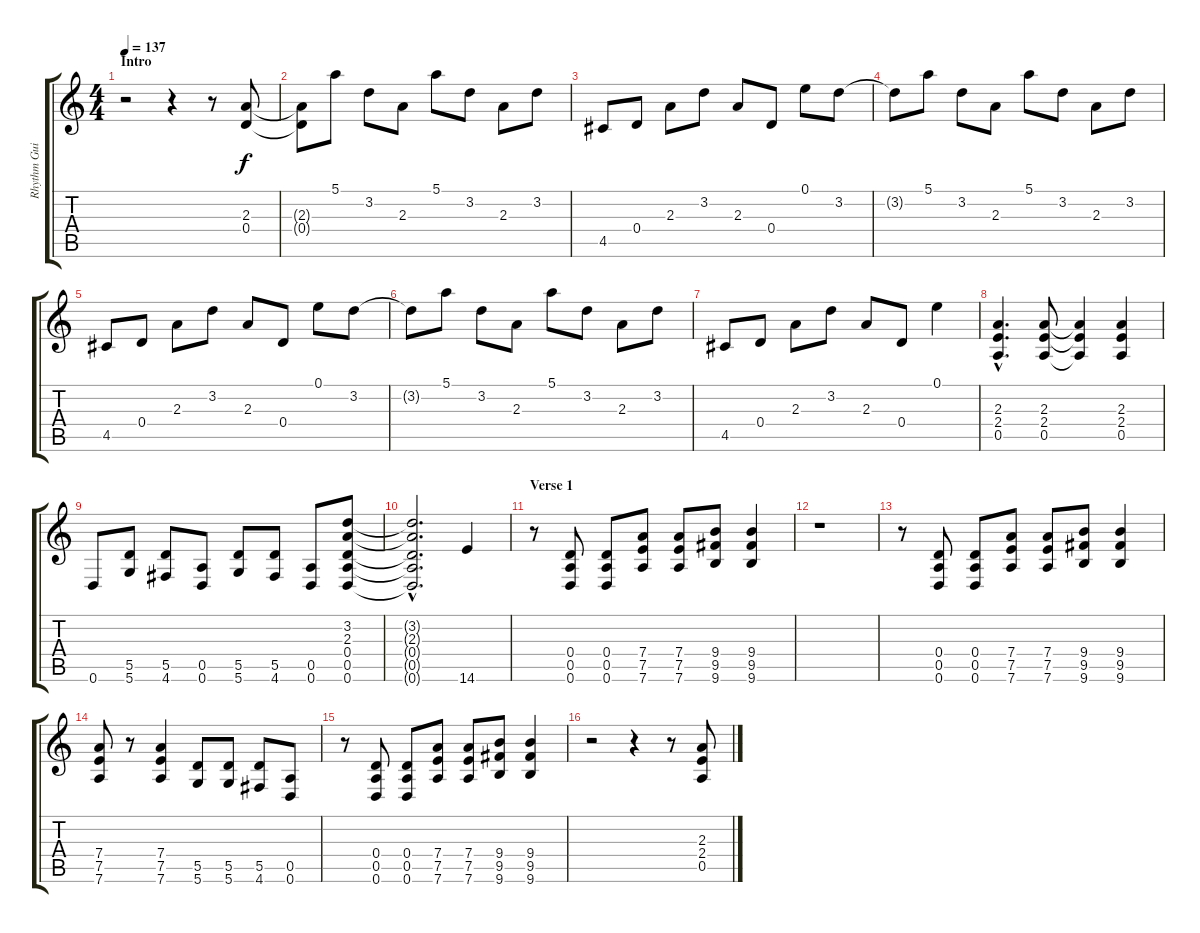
\track ("Rhythm Guitar 1" "Rhythm Gui") {instrument overdrivenguitar}
\staff {score tabs}
\tuning (E4 B3 G3 D3 A2 D2) {hide}
\ts (4 4)
\section ("" "Intro")
\tempo 137
\clef g2
\ks c
r.2{dy f instrument overdrivenguitar} r.4 r.8 (2.3 0.4).8 |
(2.3{t} 0.4{t}).8 5.1.8 3.2.8 2.3.8 5.1.8 3.2.8 2.3.8 3.2.8 |
4.5.8 0.4.8 2.3.8 3.2.8 2.3.8 0.4.8 0.1.8 3.2.8 |
3.2{t}.8 5.1.8 3.2.8 2.3.8 5.1.8 3.2.8 2.3.8 3.2.8 |
4.5.8 0.4.8 2.3.8 3.2.8 2.3.8 0.4.8 0.1.8 3.2.8 |
3.2{t}.8 5.1.8 3.2.8 2.3.8 5.1.8 3.2.8 2.3.8 3.2.8 |
4.5.8 0.4.8 2.3.8 3.2.8 2.3.8 0.4.8 0.1.4 |
(2.3{hac} 2.4{hac} 0.5{hac}).4{d} (2.3 2.4 0.5).8 (2.3{t} 2.4{t} 0.5{t}).4 (2.3 2.4 0.5).4 |
0.6.8 (5.5 5.6).8 (5.5 4.6).8 (0.5 0.6).8 (5.5 5.6).8 (5.5 4.6).8 (0.5 0.6).8 (3.2 2.3 0.4 0.5 0.6).8 |
(3.2{hac t} 2.3{hac t} 0.4{hac t} 0.5{hac t} 0.6{hac t}).2{d} 14.6.4 |
\section ("" "Verse 1")
r.8 (0.4 0.5 0.6).8 (0.4 0.5 0.6).8 (7.4 7.5 7.6).8 (7.4 7.5 7.6).8 (9.4 9.5 9.6).8 (9.4 9.5 9.6).4 |
r.1 |
r.8 (0.4 0.5 0.6).8 (0.4 0.5 0.6).8 (7.4 7.5 7.6).8 (7.4 7.5 7.6).8 (9.4 9.5 9.6).8 (9.4 9.5 9.6).4 |
(7.4 7.5 7.6).8 r.8 (7.4 7.5 7.6).4 (5.5 5.6).8 (5.5 5.6).8 (5.5 4.6).8 (0.5 0.6).8 |
r.8 (0.4 0.5 0.6).8 (0.4 0.5 0.6).8 (7.4 7.5 7.6).8 (7.4 7.5 7.6).8 (9.4 9.5 9.6).8 (9.4 9.5 9.6).4 |
r.2 r.4 r.8 (2.3 2.4 0.5).8
